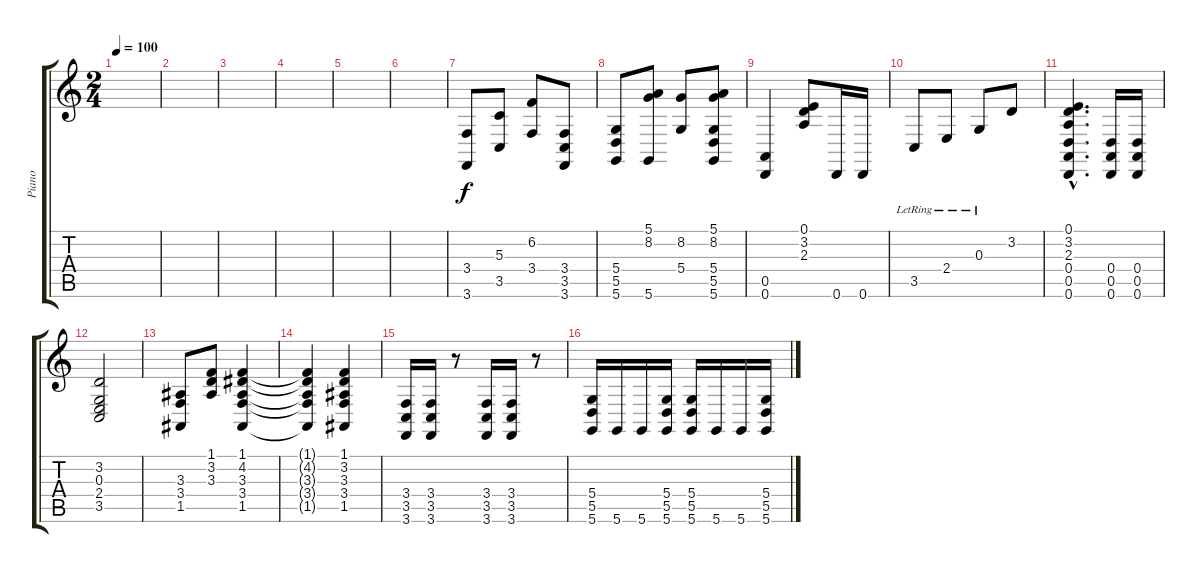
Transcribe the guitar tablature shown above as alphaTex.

\track ("Piano" "Piano") {instrument acousticgrandpiano}
\staff {score tabs}
\tuning (E4 B3 G3 D3 A2 D2) {hide}
\ts (2 4)
\tempo 100
\clef g2
\ks c
|
|
|
|
|
|
(3.4 3.6).8 (5.3 3.5).8 (6.2 3.4).8 (3.4 3.5 3.6).8 |
(5.4 5.5 5.6).8 (5.1 8.2 5.6).8 (8.2 5.4).8 (5.1 8.2 5.4 5.5 5.6).8 |
(0.5 0.6).4 (0.1 3.2 2.3).8 0.6.16 0.6.16 |
3.5{lr}.8 2.4{lr}.8 0.3{lr}.8 3.2.8 |
(0.1{hac} 3.2{hac} 2.3{hac} 0.4{hac} 0.5{hac} 0.6{hac}).4{d} (0.4 0.5 0.6).16 (0.4 0.5 0.6).16 |
(3.2 0.3 2.4 3.5).2 |
(3.3 3.4 1.5).8 (1.1 3.2 3.3).8 (1.1 4.2 3.3 3.4 1.5).4 |
(1.1{t} 4.2{t} 3.3{t} 3.4{t} 1.5{t}).4 (1.1 3.2 3.3 3.4 1.5).4 |
(3.4 3.5 3.6).16 (3.4 3.5 3.6).16 r.8 (3.4 3.5 3.6).16 (3.4 3.5 3.6).16 r.8 |
(5.4 5.5 5.6).16 5.6.16 5.6.16 (5.4 5.5 5.6).16 (5.4 5.5 5.6).16 5.6.16 5.6.16 (5.4 5.5 5.6).16
